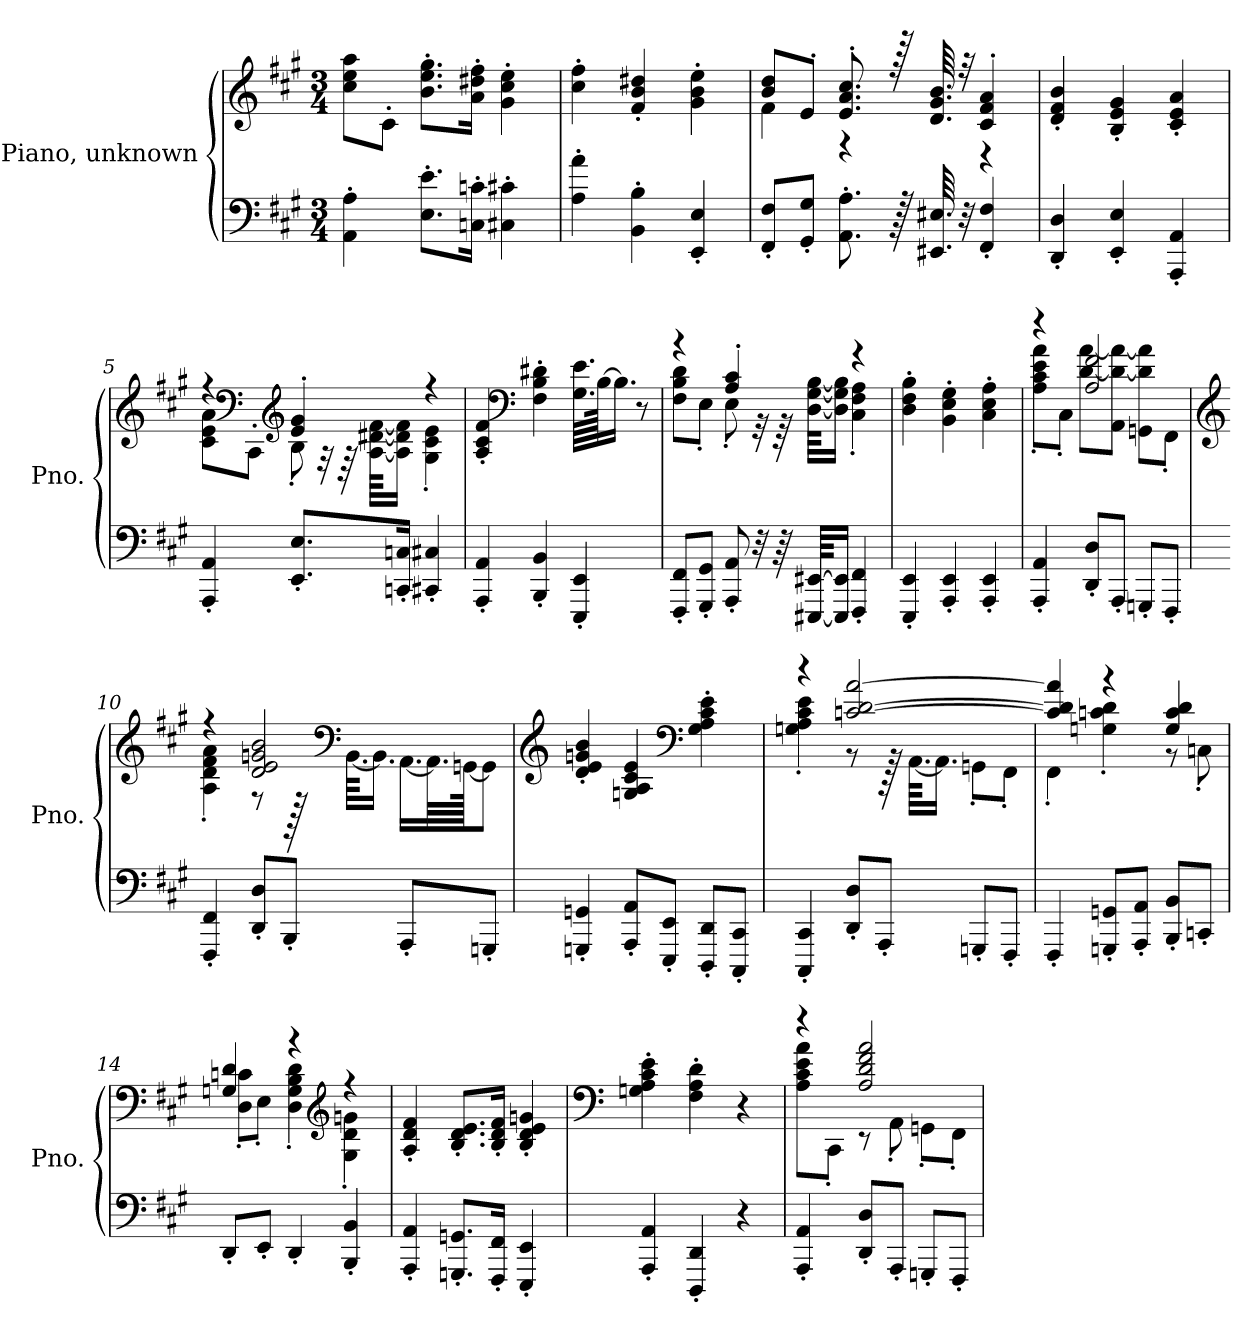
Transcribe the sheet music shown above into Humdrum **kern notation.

**kern	**kern
*part1	*part1
*staff2	*staff1
*I"Piano, unknown	*
*I'Pno.	*
*clefF4	*clefG2
*k[f#c#g#]	*k[f#c#g#]
*M3/4	*M3/4
*MM117	*MM117
=1	=1
4AA\' 4A\'	8cc#\ 8ee\ 8aa\L
.	8c#'\J
8.E\' 8.e\'L	8.b\' 8.ee\' 8.gg#\'L
16Cn\' 16cn\'Jk	16a\' 16dd#X\' 16ff#\'Jk
4C#X\' 4c#X\'	4g#\' 4cc#\' 4ee\'
=2	=2
4A\' 4a\'	4cc#\' 4ff#\'
4BB\' 4B\'	4f#/' 4b/' 4dd#X/'
4EE/' 4E/'	4g#\' 4b\' 4ee\'
=3	=3
*	*^
8FF#/' 8F#/'L	8b/ 8dd/L	4f#\
8GG#/' 8G#/'J	8e'/J	.
8.AA\' 8.A\'	8.e/' 8.a/' 8.cc#/'	4r
128r	128r	.
64.EE#X/ 64.E#X/	64.d/ 64.g#/ 64.b/	.
32r	32r	.
4FF#/' 4F#/'	4c#/' 4f#/' 4a/'	4r
*	*v	*v
=4	=4
4DD/' 4D/'	4d/' 4f#/' 4b/'
4EE/' 4E/'	4B/' 4e/' 4g#/'
4AAA/' 4AA/'	4c#/' 4e/' 4a/'
!!LO:LB:g=z
=5	=5
*	*^
4AAA/' 4AA/'	4r	8c#\ 8e\ 8a\L
*	*clefF4	*
.	.	8CC#'\J
*	*clefG2	*
8.EE/' 8.E/'L	4e/' 4g#/'	8B'\
.	.	32r
.	.	64r
.	.	[64A\ [64d#X\ [64f#\KKLL
16CCn/' 16Cn/'Jk	.	16A\] 16d#\] 16f#\]JJ
4CC#X/' 4C#X/'	4r	4G#\' 4c#\' 4e\'
*	*v	*v
=6	=6
4AAA/' 4AA/'	4A/' 4c#/' 4f#/'
*	*clefF4
4BBB/' 4BB/'	4F#\' 4B\' 4d#X\'
4EEE/' 4EE/'	64.G#\ 64.e\LLLL
.	[128B\JJK
.	16.B\JJ]
.	8r
=7	=7
*	*^
8FFF#/' 8FF#/'L	4r	8F#\ 8B\ 8d\L
8GGG#/' 8GG#/'J	.	8E'\J
8AAA/' 8AA/'	4A/' 4c#/'	8E'\
32r	.	32r
64r	.	64r
[64EEE#X/ [64EE#X/KKLL	.	[64D\ [64G#\ [64B\KKLL
16EEE#/] 16EE#/]JJ	.	16D\] 16G#\] 16B\]JJ
4FFF#/' 4FF#/'	4r	4C#\' 4F#\' 4A\'
*	*v	*v
=8	=8
4EEE/' 4EE/'	4D\' 4F#\' 4B\'
4AAA/' 4EE/'	4BB\' 4E\' 4G#\'
4AAA/' 4EE/'	4C#\' 4E\' 4A\'
!!LO:LB:g=z
=9	=9
*	*^
4AAA/' 4AA/'	4r	8A\' 8c#\' 8e\' 8a\'L
.	.	8C#'\J
8DD/' 8D/'L	2A/ 2f#/	[8d\ [8a\L
8AAA'/J	.	8AA\ 8d\_ 8a\_J
8GGGn'/L	.	8GGn\ 8d\] 8a\]L
8FFF#'/J	.	8FF#'\J
=10	=10	=10
*	*clefG2	*
4FFF#/' 4FF#/'	4r	4A\' 4d\' 4f#\' 4a\'
8DD/' 8D/'L	2d/ 2e/ 2gn/ 2b/	8r
8BBB'/J	.	128r
*	*clefF4	*
.	.	[64.BB\KKLL
.	.	16.BB\JJ]
8AAA'/L	.	[16.AA\LL
.	.	64.AA\LL]
.	.	[128GGn\JJJK
8GGGn'/J	.	8GG\J]
*	*v	*v
=11	=11
*	*clefG2
4GGGn/' 4GGn/'	4d/' 4e/' 4gn/' 4b/'
8AAA/' 8AA/'L	4Gn/ 4A/ 4c#/ 4e/
8EEE/' 8EE/'J	.
*	*clefF4
8DDD/' 8DD/'L	4G\' 4A\' 4c#\' 4e\'
8CCC#/' 8CC#/'J	.
!!LO:LB:g=z
=12	=12
*	*^
4CCC#/' 4CC#/'	4r	4Gn\' 4A\' 4c#\' 4e\'
8DD/' 8D/'L	[2cn/ [2d/ [2a/	8r
8AAA'/J	.	128r
.	.	[64.AA\KKLL
.	.	16.AA\JJ]
8GGGn'/L	.	8GGn'\L
8FFF#'/J	.	8FF#'\J
=13	=13	=13
4FFF#'/	4c/] 4d/] 4a/]	4FF#'\
8GGGn/' 8GGn/'L	4r	4Gn\' 4cn\' 4d\'
8AAA/' 8AA/'J	.	.
8BBB/' 8BB/'L	4G/ 4c/ 4d/	8r
8CCn'/J	.	8Cn'\
=14	=14	=14
8DD'/L	4Gn/ 4d/	8D\' 8cn\'L
8EE'/J	.	8E'\J
4DD'/	4r	4D\' 4G\' 4B\' 4d\'
*	*clefG2	*
4BBB/' 4BB/'	4r	4G\' 4d\' 4gn\'
*	*v	*v
=15	=15
4AAA/' 4AA/'	4A/' 4d/' 4f#/'
8.GGGn/' 8.GGn/'L	8.B/' 8.d/' 8.e/'L
16FFF#/' 16FF#/'Jk	16B/' 16d/' 16f#/'Jk
4EEE/' 4EE/'	4B/' 4d/' 4e/' 4gn/'
!!LO:LB:g=z
=16	=16
*	*clefF4
4AAA/' 4AA/'	4Gn\' 4A\' 4c#\' 4e\'
4DDD/' 4DD/'	4F#\' 4A\' 4d\'
4r	4r
=17	=17
*	*^
4AAA/' 4AA/'	4r	8A\ 8c#\ 8e\ 8a\L
.	.	8CC#'\J
8DD/' 8D/'L	2A/ 2d/ 2f#/ 2a/	8r
8AAA'/J	.	8AA'\
8GGGn'/L	.	8GGn'\L
8FFF#'/J	.	8FF#'\J
*	*v	*v
=	=
*-	*-
